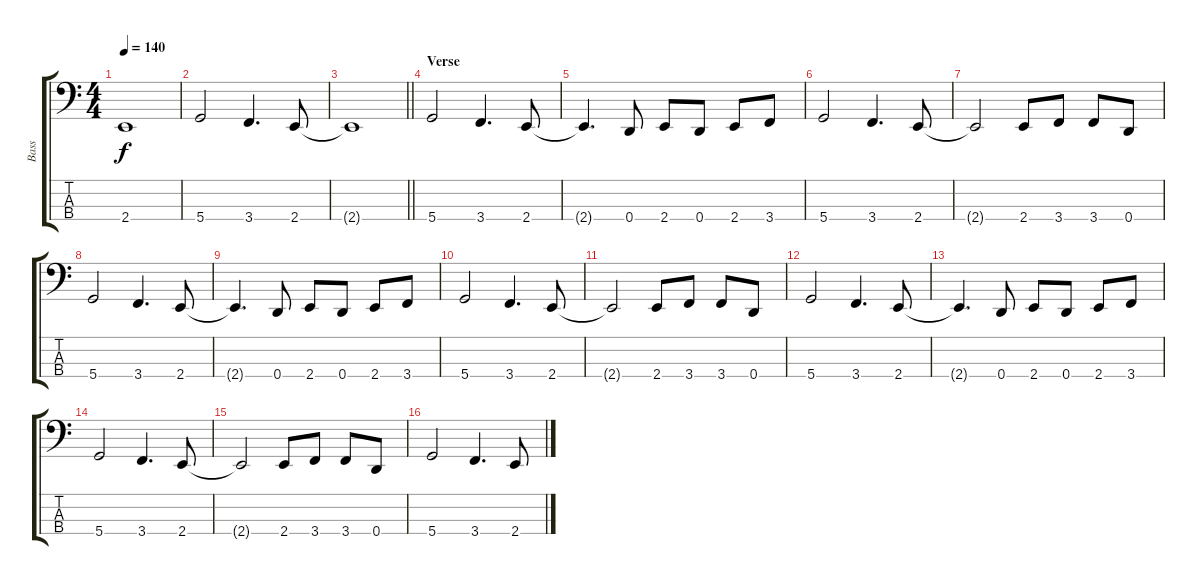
\track ("Bass" "Bass") {instrument electricbassfinger}
\staff {score tabs}
\tuning (F2 C2 G1 D1) {hide}
\ts (4 4)
\tempo 140
\clef f4
\ks c
2.4{t}.1{dy f} |
5.4.2 3.4.4{d} 2.4.8 |
\barLineRight lightlight
2.4{t}.1 |
\section ("" "Verse")
5.4.2 3.4.4{d} 2.4.8 |
2.4{t}.4{d} 0.4.8 2.4.8 0.4.8 2.4.8 3.4.8 |
5.4.2 3.4.4{d} 2.4.8 |
2.4{t}.2 2.4.8 3.4.8 3.4.8 0.4.8 |
5.4.2 3.4.4{d} 2.4.8 |
2.4{t}.4{d} 0.4.8 2.4.8 0.4.8 2.4.8 3.4.8 |
5.4.2 3.4.4{d} 2.4.8 |
2.4{t}.2 2.4.8 3.4.8 3.4.8 0.4.8 |
5.4.2 3.4.4{d} 2.4.8 |
2.4{t}.4{d} 0.4.8 2.4.8 0.4.8 2.4.8 3.4.8 |
5.4.2 3.4.4{d} 2.4.8 |
2.4{t}.2 2.4.8 3.4.8 3.4.8 0.4.8 |
5.4.2 3.4.4{d} 2.4.8
